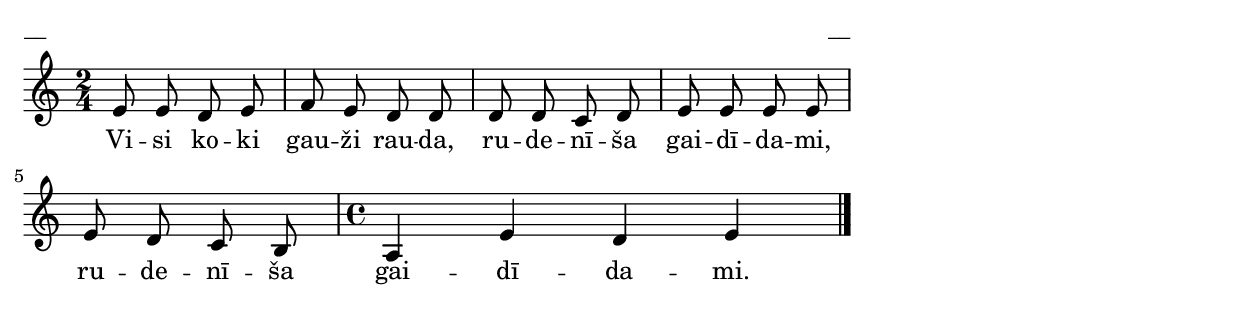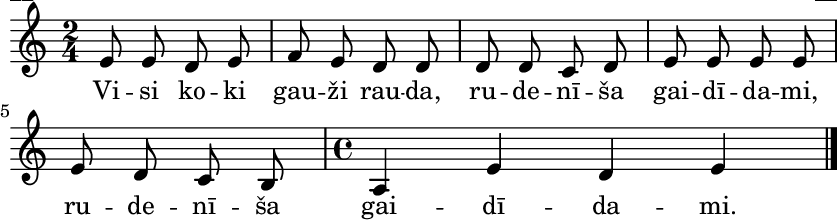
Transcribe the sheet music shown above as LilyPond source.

\version "2.13.18"
#(ly:set-option 'crop #t)

%\header {
%    title = "Visi koki gauži rauda",AA lapas,bēru
%}
\paper {
line-width = 14\cm
left-margin = 0.4\cm
between-system-padding = 0.1\cm
between-system-space = 0.1\cm
}
\layout {
indent = #0
ragged-last = ##f
}

voiceA = \relative c' {
\clef "treble"
\key c \major
\time 2/4
e8 e d e |
f8 e d d |
d8 d c d |
e8 e e e |
e8 d c b |
\time 4/4
a4 e' d e |
\bar "|."
} 

lyricA = \lyricmode {
Vi -- si ko -- ki gau -- ži rau -- da, ru -- de -- nī -- ša gai -- dī -- da -- mi,
ru -- de -- nī -- ša gai -- dī -- da -- mi.
} 

fullScore = <<
\new Staff {
<<
\new Voice = "voiceA" { \oneVoice \autoBeamOff \voiceA }
\new Lyrics \lyricsto "voiceA" \lyricA
>>
}
>>

\score {
\fullScore
\header { piece = "__" opus = "__" }
}
\markup { \with-color #(x11-color 'white) \sans \smaller "__" }
\score {
\unfoldRepeats
\fullScore
\midi {
\context { \Staff \remove "Staff_performer" }
\context { \Voice \consists "Staff_performer" }
}
}


